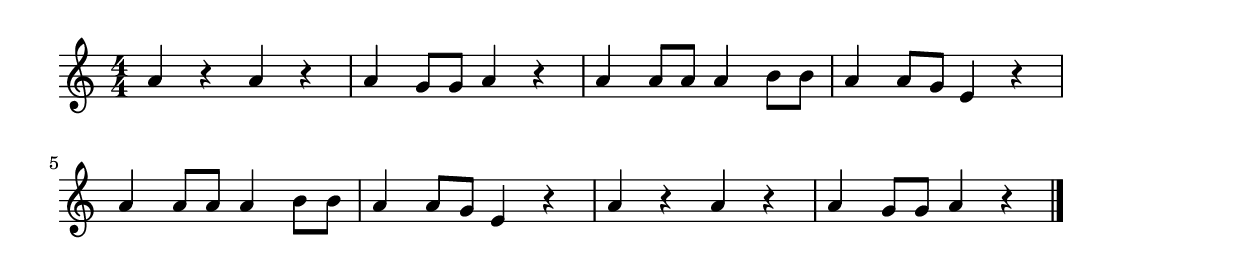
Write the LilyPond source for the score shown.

\version "2.18.2"

% ほたるこい

\score {

\layout {
line-width = #170
indent = 0\mm
}

\relative c'' {
\key c \major
\time 4/4
\set Score.tempoHideNote = ##t
\tempo 4=120
\numericTimeSignature

a r a r |
a g8 g a4 r |
a4 a8 a a4 b8 b |
a4 a8 g e4 r |
\break
a4 a8 a a4 b8 b |
a4 a8 g e4 r |
a r a r |
a g8 g a4 r |

\bar "|."
}

\midi {}

}